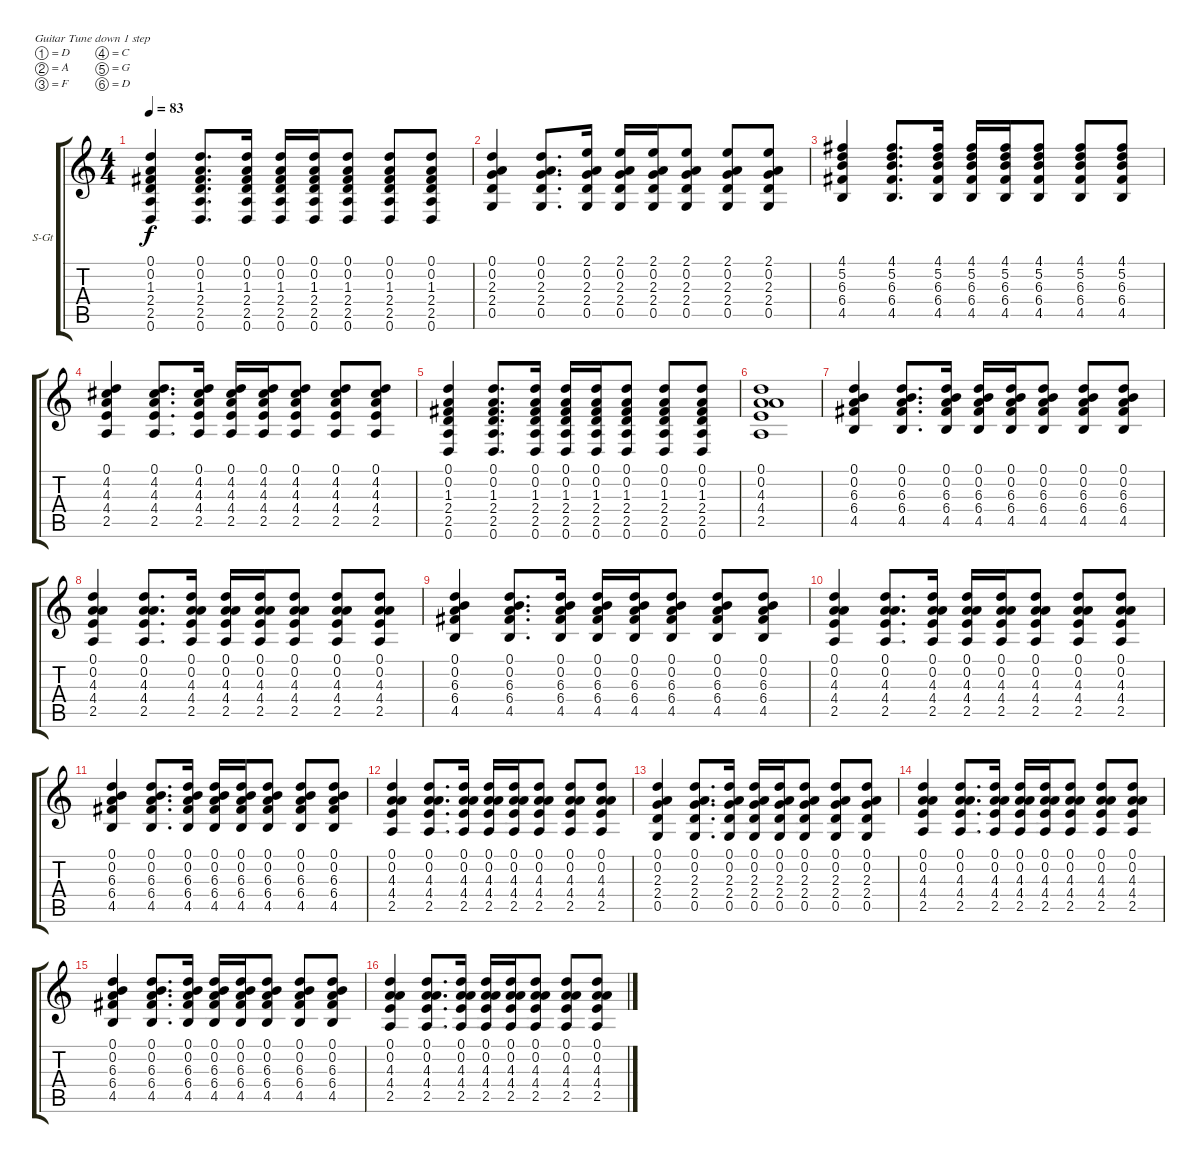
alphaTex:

\bracketExtendMode groupsimilarinstruments
\firstSystemTrackNameOrientation horizontal
\otherSystemsTrackNameOrientation horizontal
\track ("Äîðîæêà 1" "S-Gt") {instrument acousticguitarsteel}
\staff {score tabs}
\tuning (D4 A3 F3 C3 G2 D2)
\ts (4 4)
\tempo 83
\clef g2
\ks c
(0.1 0.2 1.3 2.4 2.5 0.6).4{dy f} (0.1 0.2 1.3 2.4 2.5 0.6).8{d} (0.1 0.2 1.3 2.4 2.5 0.6).16 (0.1 0.2 1.3 2.4 2.5 0.6).16 (0.1 0.2 1.3 2.4 2.5 0.6).16 (0.1 0.2 1.3 2.4 2.5 0.6).8 (0.1 0.2 1.3 2.4 2.5 0.6).8 (0.1 0.2 1.3 2.4 2.5 0.6).8 |
(0.1 0.2 2.3 2.4 0.5).4 (0.1 0.2 2.3 2.4 0.5).8{d} (2.1 0.2 2.3 2.4 0.5).16 (2.1 0.2 2.3 2.4 0.5).16 (2.1 0.2 2.3 2.4 0.5).16 (2.1 0.2 2.3 2.4 0.5).8 (2.1 0.2 2.3 2.4 0.5).8 (2.1 0.2 2.3 2.4 0.5).8 |
(4.1 5.2 6.3 6.4 4.5).4 (4.1 5.2 6.3 6.4 4.5).8{d} (4.1 5.2 6.3 6.4 4.5).16 (4.1 5.2 6.3 6.4 4.5).16 (4.1 5.2 6.3 6.4 4.5).16 (4.1 5.2 6.3 6.4 4.5).8 (4.1 5.2 6.3 6.4 4.5).8 (4.1 5.2 6.3 6.4 4.5).8 |
(0.1 4.2 4.3 4.4 2.5).4 (0.1 4.2 4.3 4.4 2.5).8{d} (0.1 4.2 4.3 4.4 2.5).16 (0.1 4.2 4.3 4.4 2.5).16 (0.1 4.2 4.3 4.4 2.5).16 (0.1 4.2 4.3 4.4 2.5).8 (0.1 4.2 4.3 4.4 2.5).8 (0.1 4.2 4.3 4.4 2.5).8 |
(0.1 0.2 1.3 2.4 2.5 0.6).4 (0.1 0.2 1.3 2.4 2.5 0.6).8{d} (0.1 0.2 1.3 2.4 2.5 0.6).16 (0.1 0.2 1.3 2.4 2.5 0.6).16 (0.1 0.2 1.3 2.4 2.5 0.6).16 (0.1 0.2 1.3 2.4 2.5 0.6).8 (0.1 0.2 1.3 2.4 2.5 0.6).8 (0.1 0.2 1.3 2.4 2.5 0.6).8 |
(2.5 4.4 4.3 0.2 0.1).1 |
(0.1 0.2 6.3 6.4 4.5).4 (0.1 0.2 6.3 6.4 4.5).8{d} (0.1 0.2 6.3 6.4 4.5).16 (0.1 0.2 6.3 6.4 4.5).16 (0.1 0.2 6.3 6.4 4.5).16 (0.1 0.2 6.3 6.4 4.5).8 (0.1 0.2 6.3 6.4 4.5).8 (0.1 0.2 6.3 6.4 4.5).8 |
(0.1 0.2 4.3 4.4 2.5).4 (0.1 0.2 4.3 4.4 2.5).8{d} (0.1 0.2 4.3 4.4 2.5).16 (0.1 0.2 4.3 4.4 2.5).16 (0.1 0.2 4.3 4.4 2.5).16 (0.1 0.2 4.3 4.4 2.5).8 (0.1 0.2 4.3 4.4 2.5).8 (0.1 0.2 4.3 4.4 2.5).8 |
(0.1 0.2 6.3 6.4 4.5).4 (0.1 0.2 6.3 6.4 4.5).8{d} (0.1 0.2 6.3 6.4 4.5).16 (0.1 0.2 6.3 6.4 4.5).16 (0.1 0.2 6.3 6.4 4.5).16 (0.1 0.2 6.3 6.4 4.5).8 (0.1 0.2 6.3 6.4 4.5).8 (0.1 0.2 6.3 6.4 4.5).8 |
(0.1 0.2 4.3 4.4 2.5).4 (0.1 0.2 4.3 4.4 2.5).8{d} (0.1 0.2 4.3 4.4 2.5).16 (0.1 0.2 4.3 4.4 2.5).16 (0.1 0.2 4.3 4.4 2.5).16 (0.1 0.2 4.3 4.4 2.5).8 (0.1 0.2 4.3 4.4 2.5).8 (0.1 0.2 4.3 4.4 2.5).8 |
(0.1 0.2 6.3 6.4 4.5).4 (0.1 0.2 6.3 6.4 4.5).8{d} (0.1 0.2 6.3 6.4 4.5).16 (0.1 0.2 6.3 6.4 4.5).16 (0.1 0.2 6.3 6.4 4.5).16 (0.1 0.2 6.3 6.4 4.5).8 (0.1 0.2 6.3 6.4 4.5).8 (0.1 0.2 6.3 6.4 4.5).8 |
(0.1 0.2 4.3 4.4 2.5).4 (0.1 0.2 4.3 4.4 2.5).8{d} (0.1 0.2 4.3 4.4 2.5).16 (0.1 0.2 4.3 4.4 2.5).16 (0.1 0.2 4.3 4.4 2.5).16 (0.1 0.2 4.3 4.4 2.5).8 (0.1 0.2 4.3 4.4 2.5).8 (0.1 0.2 4.3 4.4 2.5).8 |
(0.1 0.2 2.3 2.4 0.5).4 (0.1 0.2 2.3 2.4 0.5).8{d} (0.1 0.2 2.3 2.4 0.5).16 (0.1 0.2 2.3 2.4 0.5).16 (0.1 0.2 2.3 2.4 0.5).16 (0.1 0.2 2.3 2.4 0.5).8 (0.1 0.2 2.3 2.4 0.5).8 (0.1 0.2 2.3 2.4 0.5).8 |
(0.1 0.2 4.3 4.4 2.5).4 (0.1 0.2 4.3 4.4 2.5).8{d} (0.1 0.2 4.3 4.4 2.5).16 (0.1 0.2 4.3 4.4 2.5).16 (0.1 0.2 4.3 4.4 2.5).16 (0.1 0.2 4.3 4.4 2.5).8 (0.1 0.2 4.3 4.4 2.5).8 (0.1 0.2 4.3 4.4 2.5).8 |
(0.1 0.2 6.3 6.4 4.5).4 (0.1 0.2 6.3 6.4 4.5).8{d} (0.1 0.2 6.3 6.4 4.5).16 (0.1 0.2 6.3 6.4 4.5).16 (0.1 0.2 6.3 6.4 4.5).16 (0.1 0.2 6.3 6.4 4.5).8 (0.1 0.2 6.3 6.4 4.5).8 (0.1 0.2 6.3 6.4 4.5).8 |
(0.1 0.2 4.3 4.4 2.5).4 (0.1 0.2 4.3 4.4 2.5).8{d} (0.1 0.2 4.3 4.4 2.5).16 (0.1 0.2 4.3 4.4 2.5).16 (0.1 0.2 4.3 4.4 2.5).16 (0.1 0.2 4.3 4.4 2.5).8 (0.1 0.2 4.3 4.4 2.5).8 (0.1 0.2 4.3 4.4 2.5).8
